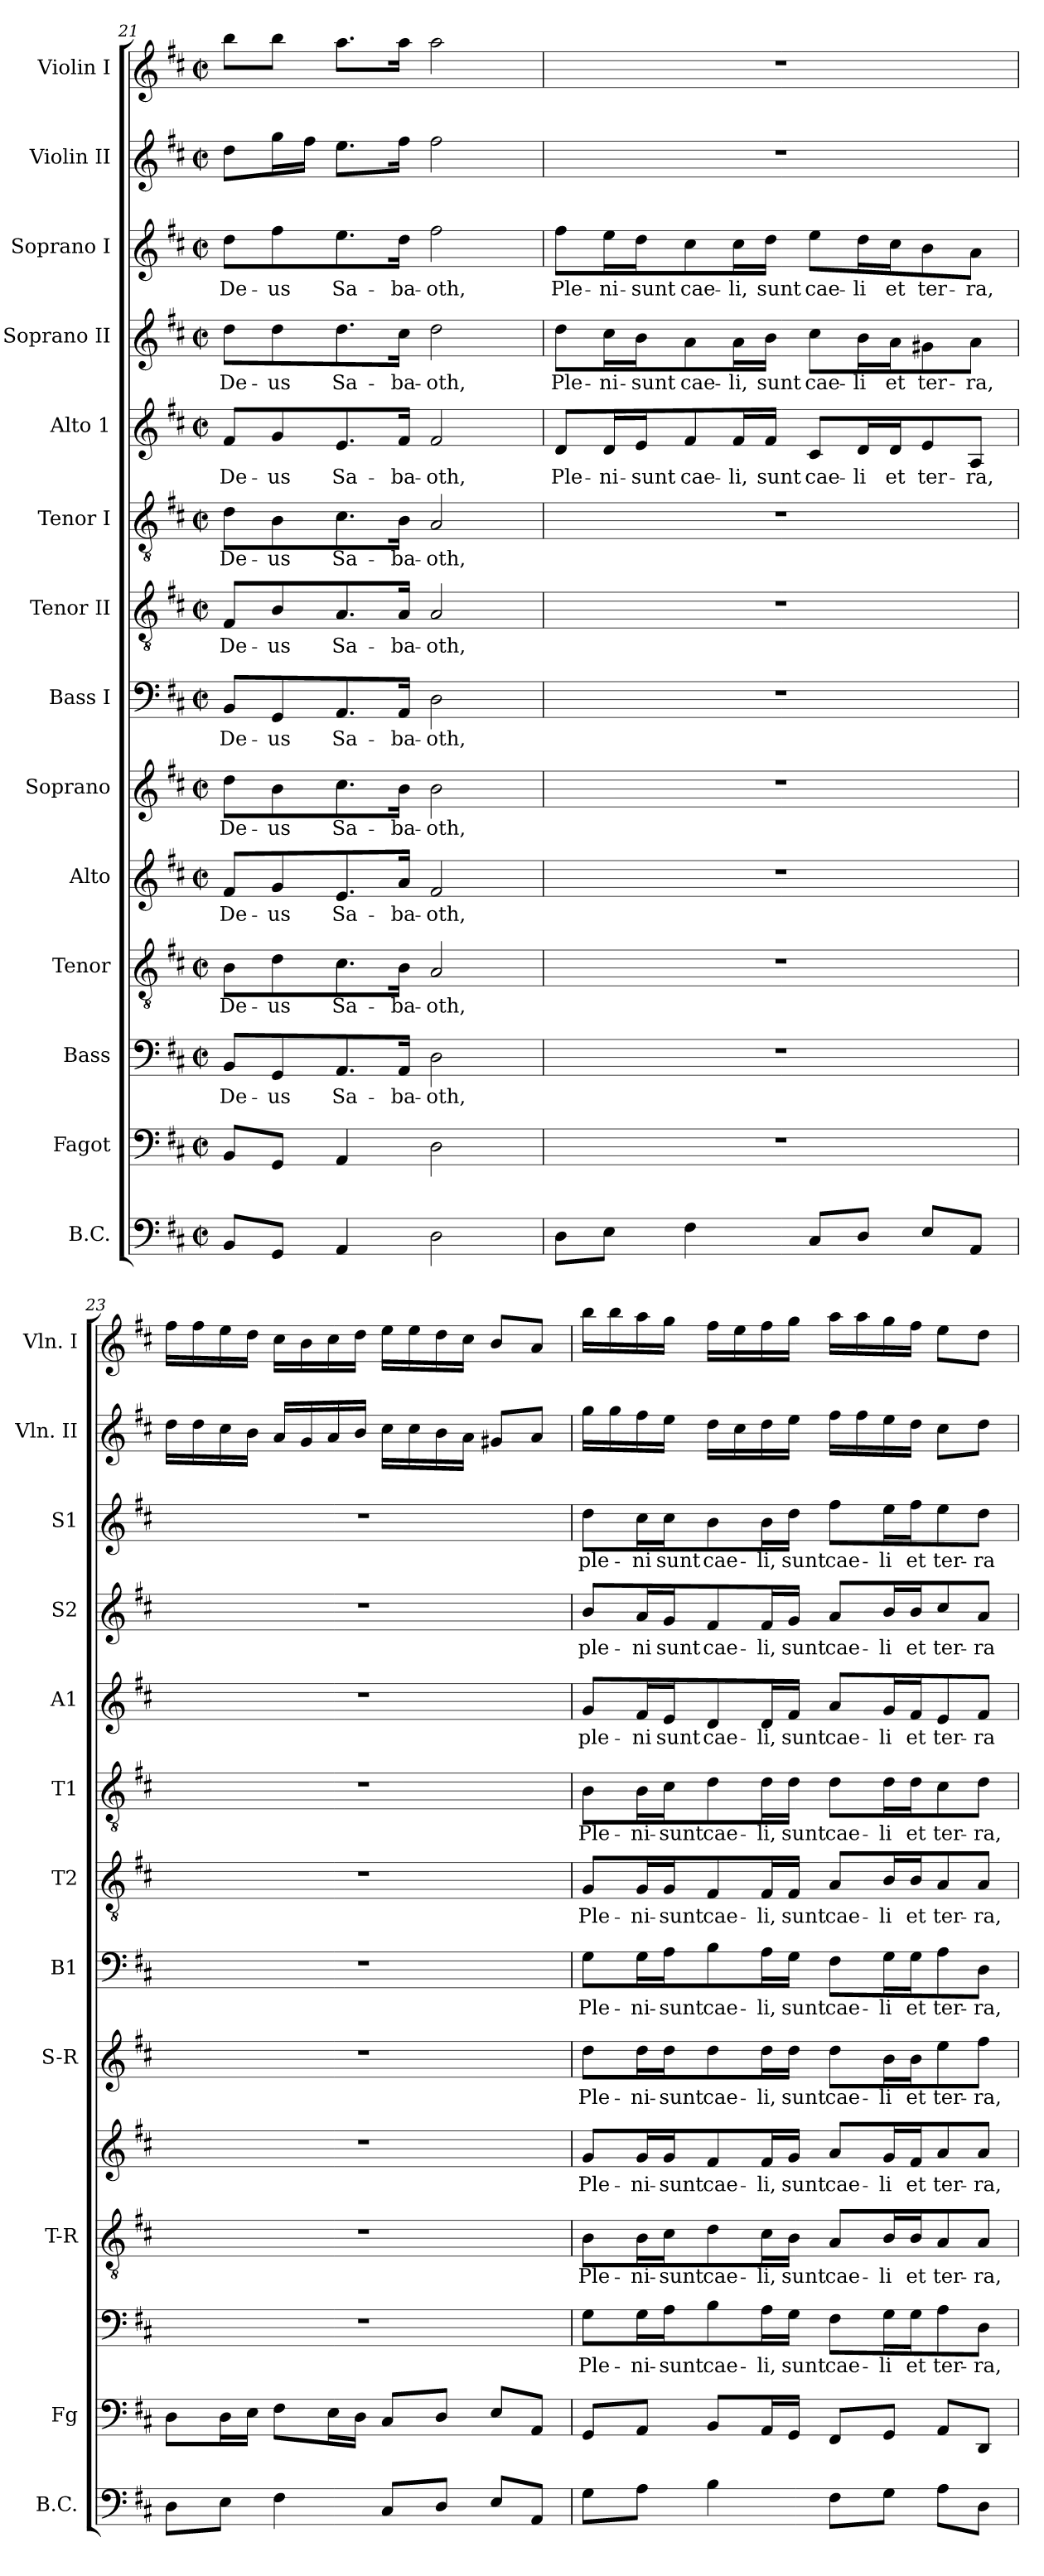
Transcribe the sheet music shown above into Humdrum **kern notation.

**kern	**kern	**kern	**text	**kern	**text	**kern	**text	**kern	**text	**kern	**text	**kern	**text	**kern	**text	**kern	**text	**kern	**text	**kern	**text	**kern	**kern
*part14	*part13	*part12	*part12	*part11	*part11	*part10	*part10	*part9	*part9	*part8	*part8	*part7	*part7	*part6	*part6	*part5	*part5	*part4	*part4	*part3	*part3	*part2	*part1
*staff14	*staff13	*staff12	*staff12	*staff11	*staff11	*staff10	*staff10	*staff9	*staff9	*staff8	*staff8	*staff7	*staff7	*staff6	*staff6	*staff5	*staff5	*staff4	*staff4	*staff3	*staff3	*staff2	*staff1
*I"B.C.	*I"Fagot	*I"Bass	*	*I"Tenor	*	*I"Alto	*	*I"Soprano	*	*I"Bass I	*	*I"Tenor II	*	*I"Tenor I	*	*I"Alto 1	*	*I"Soprano II	*	*I"Soprano I	*	*I"Violin II	*I"Violin I
*I'B.C.	*I'Fg	*	*	*I'T-R	*	*	*	*I'S-R	*	*I'B1	*	*I'T2	*	*I'T1	*	*I'A1	*	*I'S2	*	*I'S1	*	*I'Vln. II	*I'Vln. I
*clefF4	*clefF4	*clefF4	*	*clefGv2	*	*clefG2	*	*clefG2	*	*clefF4	*	*clefGv2	*	*clefGv2	*	*clefG2	*	*clefG2	*	*clefG2	*	*clefG2	*clefG2
*k[f#c#]	*k[f#c#]	*k[f#c#]	*	*k[f#c#]	*	*k[f#c#]	*	*k[f#c#]	*	*k[f#c#]	*	*k[f#c#]	*	*k[f#c#]	*	*k[f#c#]	*	*k[f#c#]	*	*k[f#c#]	*	*k[f#c#]	*k[f#c#]
*D:	*D:	*D:	*	*D:	*	*D:	*	*D:	*	*D:	*	*D:	*	*D:	*	*D:	*	*D:	*	*D:	*	*D:	*D:
*M2/2	*M2/2	*M2/2	*	*M2/2	*	*M2/2	*	*M2/2	*	*M2/2	*	*M2/2	*	*M2/2	*	*M2/2	*	*M2/2	*	*M2/2	*	*M2/2	*M2/2
*met(c|)	*met(c|)	*met(c|)	*	*met(c|)	*	*met(c|)	*	*met(c|)	*	*met(c|)	*	*met(c|)	*	*met(c|)	*	*met(c|)	*	*met(c|)	*	*met(c|)	*	*met(c|)	*met(c|)
=21	=21	=21	=21	=21	=21	=21	=21	=21	=21	=21	=21	=21	=21	=21	=21	=21	=21	=21	=21	=21	=21	=21	=21
!	!	!	!LO:LY:b	!	!LO:LY:b	!	!LO:LY:b	!	!LO:LY:b	!	!LO:LY:b	!	!LO:LY:b	!	!LO:LY:b	!	!LO:LY:b	!	!LO:LY:b	!	!LO:LY:b	!	!
8BB/L	8BB/L	8BB/L	De-	8B\L	De-	8f#/L	De-	8dd\L	De-	8BB/L	De-	8F#/L	De-	8d\L	De-	8f#/L	De-	8dd\L	De-	8dd\L	De-	8dd\L	8bb\L
!	!	!	!LO:LY:b	!	!LO:LY:b	!	!LO:LY:b	!	!LO:LY:b	!	!LO:LY:b	!	!LO:LY:b	!	!LO:LY:b	!	!LO:LY:b	!	!LO:LY:b	!	!LO:LY:b	!	!
8GG/J	8GG/J	8GG/	-us	8d\	-us	8g/	-us	8b\	-us	8GG/	-us	8B/	-us	8B\	-us	8g/	-us	8dd\	-us	8ff#\	-us	16gg\L	8bb\J
.	.	.	.	.	.	.	.	.	.	.	.	.	.	.	.	.	.	.	.	.	.	16ff#\JJ	.
!	!	!	!LO:LY:b	!	!LO:LY:b	!	!LO:LY:b	!	!LO:LY:b	!	!LO:LY:b	!	!LO:LY:b	!	!LO:LY:b	!	!LO:LY:b	!	!LO:LY:b	!	!LO:LY:b	!	!
4AA/	4AA/	8.AA/	Sa-	8.c#\	Sa-	8.e/	Sa-	8.cc#\	Sa-	8.AA/	Sa-	8.A/	Sa-	8.c#\	Sa-	8.e/	Sa-	8.dd\	Sa-	8.ee\	Sa-	8.ee\L	8.aa\L
!	!	!	!LO:LY:b	!	!LO:LY:b	!	!LO:LY:b	!	!LO:LY:b	!	!LO:LY:b	!	!LO:LY:b	!	!LO:LY:b	!	!LO:LY:b	!	!LO:LY:b	!	!LO:LY:b	!	!
.	.	16AA/Jk	-ba-	16B\Jk	-ba-	16a/Jk	-ba-	16b\Jk	-ba-	16AA/Jk	-ba-	16A/Jk	-ba-	16B\Jk	-ba-	16f#/Jk	-ba-	16cc#\Jk	-ba-	16dd\Jk	-ba-	16ff#\Jk	16aa\Jk
!	!	!	!LO:LY:b	!	!LO:LY:b	!	!LO:LY:b	!	!LO:LY:b	!	!LO:LY:b	!	!LO:LY:b	!	!LO:LY:b	!	!LO:LY:b	!	!LO:LY:b	!	!LO:LY:b	!	!
2D\	2D\	2D\	-oth,	2A/	-oth,	2f#/	-oth,	2b\	-oth,	2D\	-oth,	2A/	-oth,	2A/	-oth,	2f#/	-oth,	2dd\	-oth,	2ff#\	-oth,	2ff#\	2aa\
=22	=22	=22	=22	=22	=22	=22	=22	=22	=22	=22	=22	=22	=22	=22	=22	=22	=22	=22	=22	=22	=22	=22	=22
!	!	!	!	!	!	!	!	!	!	!	!	!	!	!	!	!	!LO:LY:b	!	!LO:LY:b	!	!LO:LY:b	!	!
8D\L	1r	1r	.	1r	.	1r	.	1r	.	1r	.	1r	.	1r	.	8d/L	Ple-	8dd\L	Ple-	8ff#\L	Ple-	1r	1r
!	!	!	!	!	!	!	!	!	!	!	!	!	!	!	!	!	!LO:LY:b	!	!LO:LY:b	!	!LO:LY:b	!	!
8E\J	.	.	.	.	.	.	.	.	.	.	.	.	.	.	.	16d/L	-ni-	16cc#\L	-ni-	16ee\L	-ni-	.	.
!	!	!	!	!	!	!	!	!	!	!	!	!	!	!	!	!	!LO:LY:b	!	!LO:LY:b	!	!LO:LY:b	!	!
.	.	.	.	.	.	.	.	.	.	.	.	.	.	.	.	16e/J	-sunt	16b\J	-sunt	16dd\J	-sunt	.	.
!	!	!	!	!	!	!	!	!	!	!	!	!	!	!	!	!	!LO:LY:b	!	!LO:LY:b	!	!LO:LY:b	!	!
4F#\	.	.	.	.	.	.	.	.	.	.	.	.	.	.	.	8f#/	cae-	8a\	cae-	8cc#\	cae-	.	.
!	!	!	!	!	!	!	!	!	!	!	!	!	!	!	!	!	!LO:LY:b	!	!LO:LY:b	!	!LO:LY:b	!	!
.	.	.	.	.	.	.	.	.	.	.	.	.	.	.	.	16f#/L	-li,	16a\L	-li,	16cc#\L	-li,	.	.
!	!	!	!	!	!	!	!	!	!	!	!	!	!	!	!	!	!LO:LY:b	!	!LO:LY:b	!	!LO:LY:b	!	!
.	.	.	.	.	.	.	.	.	.	.	.	.	.	.	.	16f#/JJ	sunt	16b\JJ	sunt	16dd\JJ	sunt	.	.
!	!	!	!	!	!	!	!	!	!	!	!	!	!	!	!	!	!LO:LY:b	!	!LO:LY:b	!	!LO:LY:b	!	!
8C#/L	.	.	.	.	.	.	.	.	.	.	.	.	.	.	.	8c#/L	cae-	8cc#\L	cae-	8ee\L	cae-	.	.
!	!	!	!	!	!	!	!	!	!	!	!	!	!	!	!	!	!LO:LY:b	!	!LO:LY:b	!	!LO:LY:b	!	!
8D/J	.	.	.	.	.	.	.	.	.	.	.	.	.	.	.	16d/L	-li	16b\L	-li	16dd\L	-li	.	.
!	!	!	!	!	!	!	!	!	!	!	!	!	!	!	!	!	!LO:LY:b	!	!LO:LY:b	!	!LO:LY:b	!	!
.	.	.	.	.	.	.	.	.	.	.	.	.	.	.	.	16d/J	et	16a\J	et	16cc#\J	et	.	.
!	!	!	!	!	!	!	!	!	!	!	!	!	!	!	!	!	!LO:LY:b	!	!LO:LY:b	!	!LO:LY:b	!	!
8E/L	.	.	.	.	.	.	.	.	.	.	.	.	.	.	.	8e/	ter-	8g#X\	ter-	8b\	ter-	.	.
!	!	!	!	!	!	!	!	!	!	!	!	!	!	!	!	!	!LO:LY:b	!	!LO:LY:b	!	!LO:LY:b	!	!
8AA/J	.	.	.	.	.	.	.	.	.	.	.	.	.	.	.	8A/J	-ra,	8a\J	-ra,	8a\J	-ra,	.	.
!!LO:PB:g=z
=23	=23	=23	=23	=23	=23	=23	=23	=23	=23	=23	=23	=23	=23	=23	=23	=23	=23	=23	=23	=23	=23	=23	=23
8D\L	8D\L	1r	.	1r	.	1r	.	1r	.	1r	.	1r	.	1r	.	1r	.	1r	.	1r	.	16dd\LL	16ff#\LL
.	.	.	.	.	.	.	.	.	.	.	.	.	.	.	.	.	.	.	.	.	.	16dd\	16ff#\
8E\J	16D\L	.	.	.	.	.	.	.	.	.	.	.	.	.	.	.	.	.	.	.	.	16cc#\	16ee\
.	16E\JJ	.	.	.	.	.	.	.	.	.	.	.	.	.	.	.	.	.	.	.	.	16b\JJ	16dd\JJ
4F#\	8F#\L	.	.	.	.	.	.	.	.	.	.	.	.	.	.	.	.	.	.	.	.	16a/LL	16cc#\LL
.	.	.	.	.	.	.	.	.	.	.	.	.	.	.	.	.	.	.	.	.	.	16g/	16b\
.	16E\L	.	.	.	.	.	.	.	.	.	.	.	.	.	.	.	.	.	.	.	.	16a/	16cc#\
.	16D\JJ	.	.	.	.	.	.	.	.	.	.	.	.	.	.	.	.	.	.	.	.	16b/JJ	16dd\JJ
8C#/L	8C#/L	.	.	.	.	.	.	.	.	.	.	.	.	.	.	.	.	.	.	.	.	16cc#\LL	16ee\LL
.	.	.	.	.	.	.	.	.	.	.	.	.	.	.	.	.	.	.	.	.	.	16cc#\	16ee\
8D/J	8D/J	.	.	.	.	.	.	.	.	.	.	.	.	.	.	.	.	.	.	.	.	16b\	16dd\
.	.	.	.	.	.	.	.	.	.	.	.	.	.	.	.	.	.	.	.	.	.	16a\JJ	16cc#\JJ
8E/L	8E/L	.	.	.	.	.	.	.	.	.	.	.	.	.	.	.	.	.	.	.	.	8g#X/L	8b/L
8AA/J	8AA/J	.	.	.	.	.	.	.	.	.	.	.	.	.	.	.	.	.	.	.	.	8a/J	8a/J
=24	=24	=24	=24	=24	=24	=24	=24	=24	=24	=24	=24	=24	=24	=24	=24	=24	=24	=24	=24	=24	=24	=24	=24
!	!	!	!LO:LY:b	!	!LO:LY:b	!	!LO:LY:b	!	!LO:LY:b	!	!LO:LY:b	!	!LO:LY:b	!	!LO:LY:b	!	!LO:LY:b	!	!LO:LY:b	!	!LO:LY:b	!	!
8G\L	8GG/L	8G\L	Ple-	8B\L	Ple-	8g/L	Ple-	8dd\L	-Ple-	8G\L	Ple-	8G/L	Ple-	8B\L	Ple-	8g/L	ple-	8b/L	ple-	8dd\L	ple-	16gg\LL	16bb\LL
.	.	.	.	.	.	.	.	.	.	.	.	.	.	.	.	.	.	.	.	.	.	16gg\	16bb\
!	!	!	!LO:LY:b	!	!LO:LY:b	!	!LO:LY:b	!	!LO:LY:b	!	!LO:LY:b	!	!LO:LY:b	!	!LO:LY:b	!	!LO:LY:b	!	!LO:LY:b	!	!LO:LY:b	!	!
8A\J	8AA/J	16G\L	-ni-	16B\L	-ni-	16g/L	-ni-	16dd\L	-ni-	16G\L	-ni-	16G/L	-ni-	16B\L	-ni-	16f#/L	-ni	16a/L	-ni	16cc#\L	-ni	16ff#\	16aa\
!	!	!	!LO:LY:b	!	!LO:LY:b	!	!LO:LY:b	!	!LO:LY:b	!	!LO:LY:b	!	!LO:LY:b	!	!LO:LY:b	!	!LO:LY:b	!	!LO:LY:b	!	!LO:LY:b	!	!
.	.	16A\J	-sunt	16c#\J	-sunt	16g/J	-sunt	16dd\J	sunt	16A\J	-sunt	16G/J	-sunt	16c#\J	-sunt	16e/J	sunt	16g/J	sunt	16cc#\J	sunt	16ee\JJ	16gg\JJ
!	!	!	!LO:LY:b	!	!LO:LY:b	!	!LO:LY:b	!	!LO:LY:b	!	!LO:LY:b	!	!LO:LY:b	!	!LO:LY:b	!	!LO:LY:b	!	!LO:LY:b	!	!LO:LY:b	!	!
4B\	8BB/L	8B\	cae-	8d\	cae-	8f#/	cae-	8dd\	-cae-	8B\	cae-	8F#/	cae-	8d\	cae-	8d/	cae-	8f#/	cae-	8b\	cae-	16dd\LL	16ff#\LL
.	.	.	.	.	.	.	.	.	.	.	.	.	.	.	.	.	.	.	.	.	.	16cc#\	16ee\
!	!	!	!LO:LY:b	!	!LO:LY:b	!	!LO:LY:b	!	!LO:LY:b	!	!LO:LY:b	!	!LO:LY:b	!	!LO:LY:b	!	!LO:LY:b	!	!LO:LY:b	!	!LO:LY:b	!	!
.	16AA/L	16A\L	-li,	16c#\L	-li,	16f#/L	-li,	16dd\L	li,	16A\L	-li,	16F#/L	-li,	16d\L	-li,	16d/L	-li,	16f#/L	-li,	16b\L	-li,	16dd\	16ff#\
!	!	!	!LO:LY:b	!	!LO:LY:b	!	!LO:LY:b	!	!LO:LY:b	!	!LO:LY:b	!	!LO:LY:b	!	!LO:LY:b	!	!LO:LY:b	!	!LO:LY:b	!	!LO:LY:b	!	!
.	16GG/JJ	16G\JJ	sunt	16B\JJ	sunt	16g/JJ	sunt	16dd\JJ	sunt	16G\JJ	sunt	16F#/JJ	sunt	16d\JJ	sunt	16f#/JJ	sunt	16g/JJ	sunt	16dd\JJ	sunt	16ee\JJ	16gg\JJ
!	!	!	!LO:LY:b	!	!LO:LY:b	!	!LO:LY:b	!	!LO:LY:b	!	!LO:LY:b	!	!LO:LY:b	!	!LO:LY:b	!	!LO:LY:b	!	!LO:LY:b	!	!LO:LY:b	!	!
8F#\L	8FF#/L	8F#\L	cae-	8A/L	cae-	8a/L	cae-	8dd\L	-cae-	8F#\L	cae-	8A/L	cae-	8d\L	cae-	8a/L	cae-	8a/L	cae-	8ff#\L	cae-	16ff#\LL	16aa\LL
.	.	.	.	.	.	.	.	.	.	.	.	.	.	.	.	.	.	.	.	.	.	16ff#\	16aa\
!	!	!	!LO:LY:b	!	!LO:LY:b	!	!LO:LY:b	!	!LO:LY:b	!	!LO:LY:b	!	!LO:LY:b	!	!LO:LY:b	!	!LO:LY:b	!	!LO:LY:b	!	!LO:LY:b	!	!
8G\J	8GG/J	16G\L	-li	16B/L	-li	16g/L	-li	16b\L	li	16G\L	-li	16B/L	-li	16d\L	-li	16g/L	-li	16b/L	-li	16ee\L	-li	16ee\	16gg\
!	!	!	!LO:LY:b	!	!LO:LY:b	!	!LO:LY:b	!	!LO:LY:b	!	!LO:LY:b	!	!LO:LY:b	!	!LO:LY:b	!	!LO:LY:b	!	!LO:LY:b	!	!LO:LY:b	!	!
.	.	16G\J	et	16B/J	et	16f#/J	et	16b\J	et	16G\J	et	16B/J	et	16d\J	et	16f#/J	et	16b/J	et	16ff#\J	et	16dd\JJ	16ff#\JJ
!	!	!	!LO:LY:b	!	!LO:LY:b	!	!LO:LY:b	!	!LO:LY:b	!	!LO:LY:b	!	!LO:LY:b	!	!LO:LY:b	!	!LO:LY:b	!	!LO:LY:b	!	!LO:LY:b	!	!
8A\L	8AA/L	8A\	ter-	8A/	ter-	8a/	ter-	8ee\	-ter-	8A\	ter-	8A/	ter-	8c#\	ter-	8e/	ter-	8cc#/	ter-	8ee\	ter-	8cc#\L	8ee\L
!	!	!	!LO:LY:b	!	!LO:LY:b	!	!LO:LY:b	!	!LO:LY:b	!	!LO:LY:b	!	!LO:LY:b	!	!LO:LY:b	!	!LO:LY:b	!	!LO:LY:b	!	!LO:LY:b	!	!
8D\J	8DD/J	8D\J	-ra,	8A/J	-ra,	8a/J	-ra,	8ff#\J	ra,	8D\J	-ra,	8A/J	-ra,	8d\J	-ra,	8f#/J	-ra	8a/J	-ra	8dd\J	-ra	8dd\J	8dd\J
=	=	=	=	=	=	=	=	=	=	=	=	=	=	=	=	=	=	=	=	=	=	=	=
*-	*-	*-	*-	*-	*-	*-	*-	*-	*-	*-	*-	*-	*-	*-	*-	*-	*-	*-	*-	*-	*-	*-	*-
